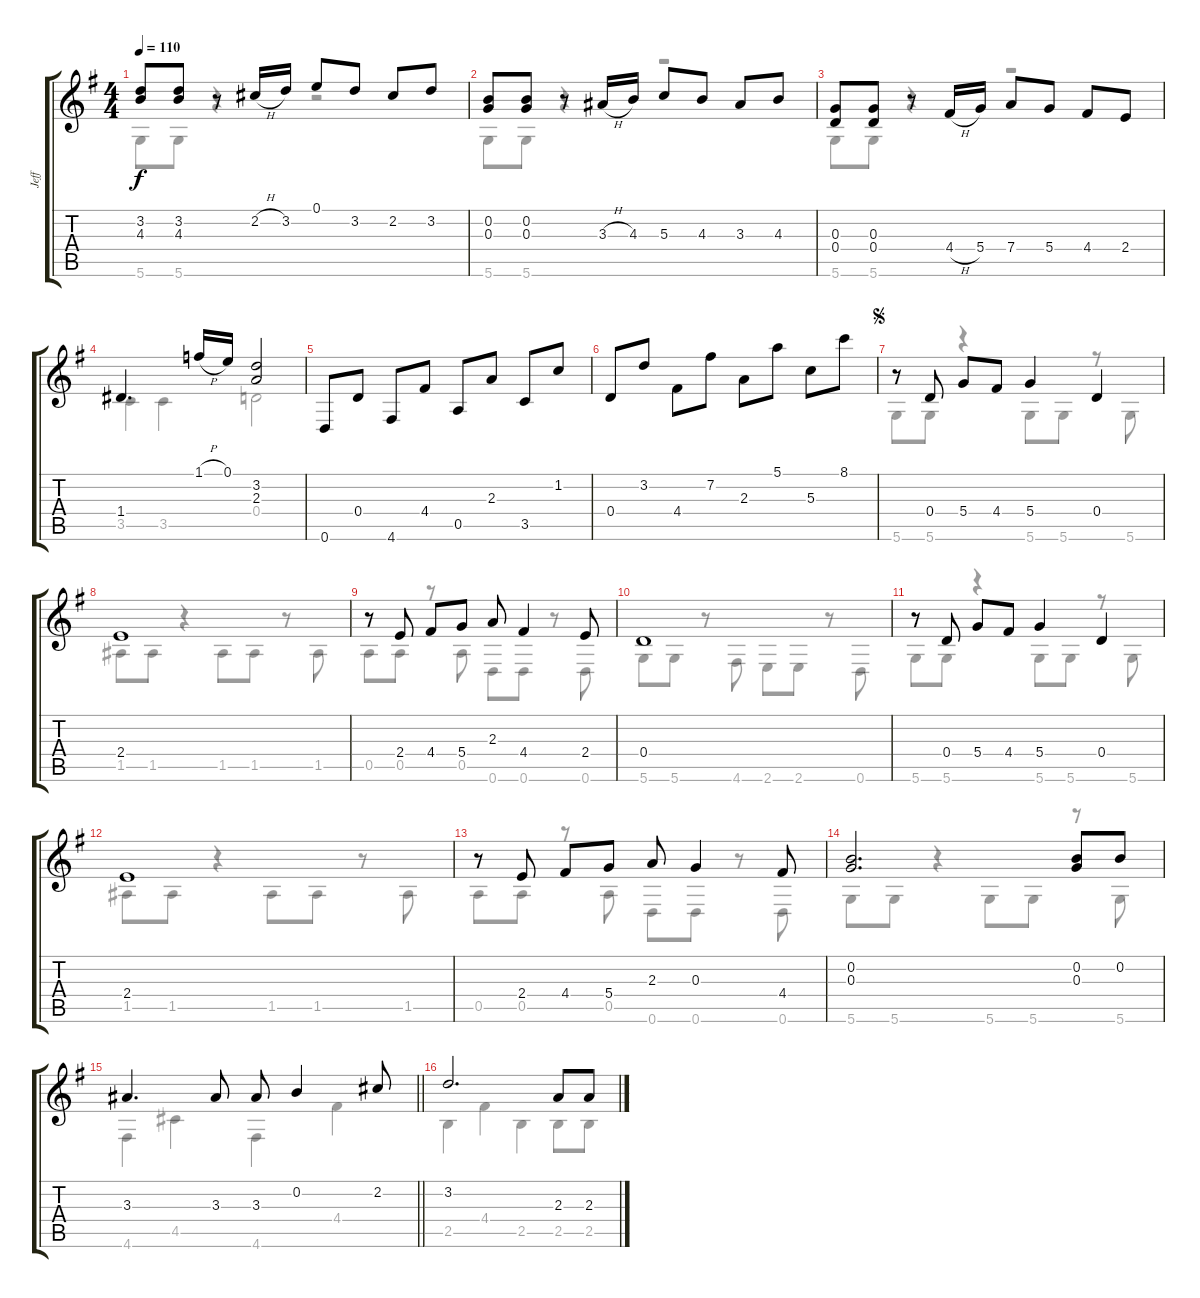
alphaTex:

\track ("Jeff" "Jeff") {instrument acousticguitarnylon}
\staff {score tabs}
\tuning (E4 B3 G3 D3 A2 D2) {hide}
\voice
\ts (4 4)
\tempo 110
\clef g2
\ks g
(3.2 4.3).8{dy f instrument acousticguitarnylon} (3.2 4.3).8 r.8 2.2{h}.16 3.2.16 0.1.8 3.2.8 2.2.8 3.2.8 |
(0.2 0.3).8 (0.2 0.3).8 r.8 3.3{h}.16 4.3.16 5.3.8 4.3.8 3.3.8 4.3.8 |
(0.3 0.4).8 (0.3 0.4).8 r.8 4.4{h}.16 5.4.16 7.4.8 5.4.8 4.4.8 2.4.8 |
1.4.4{d} 1.1{h}.16 0.1.16 (3.2 2.3).2 |
0.6.8 0.4.8 4.6.8 4.4.8 0.5.8 2.3.8 3.5.8 1.2.8 |
0.4.8 3.2.8 4.4.8 7.2.8 2.3.8 5.1.8 5.3.8 8.1.8 |
\jump segno
r.8 0.4.8 5.4.8 4.4.8 5.4.4 0.4.4 |
2.4.1 |
r.8 2.4.8 4.4.8 5.4.8 2.3.8 4.4.4 2.4.8 |
0.4.1 |
r.8 0.4.8 5.4.8 4.4.8 5.4.4 0.4.4 |
2.4.1 |
r.8 2.4.8 4.4.8 5.4.8 2.3.8 0.3.4 4.4.8 |
(0.2 0.3).2{d} (0.2 0.3).8 0.2.8 |
\barLineRight lightlight
3.3.4{d} 3.3.8 3.3.8 0.2.4 2.2.8 |
\section ("" "")
3.2.2{d} 2.3.8 2.3.8
\voice
\clef g2
\ottava regular
\simile none
\ks g
5.6.8{dy f} 5.6.8 r.4 r.2 |
5.6.8 5.6.8 r.4 r.2 |
5.6.8 5.6.8 r.4 r.2 |
3.5.4 3.5.4 0.4.2 |
|
|
5.6.8 5.6.8 r.4 5.6.8 5.6.8 r.8 5.6.8 |
1.5.8 1.5.8 r.4 1.5.8 1.5.8 r.8 1.5.8 |
0.5.8 0.5.8 r.8 0.5.8 0.6.8 0.6.8 r.8 0.6.8 |
5.6.8 5.6.8 r.8 4.6.8 2.6.8 2.6.8 r.8 0.6.8 |
5.6.8 5.6.8 r.4 5.6.8 5.6.8 r.8 5.6.8 |
1.5.8 1.5.8 r.4 1.5.8 1.5.8 r.8 1.5.8 |
0.5.8 0.5.8 r.8 0.5.8 0.6.8 0.6.8 r.8 0.6.8 |
5.6.8 5.6.8 r.4 5.6.8 5.6.8 r.8 5.6.8 |
\barLineRight lightlight
4.6.4 4.5.4 4.6.4 4.4.4 |
2.5.4 4.4.4 2.5.4 2.5.8 2.5.8
